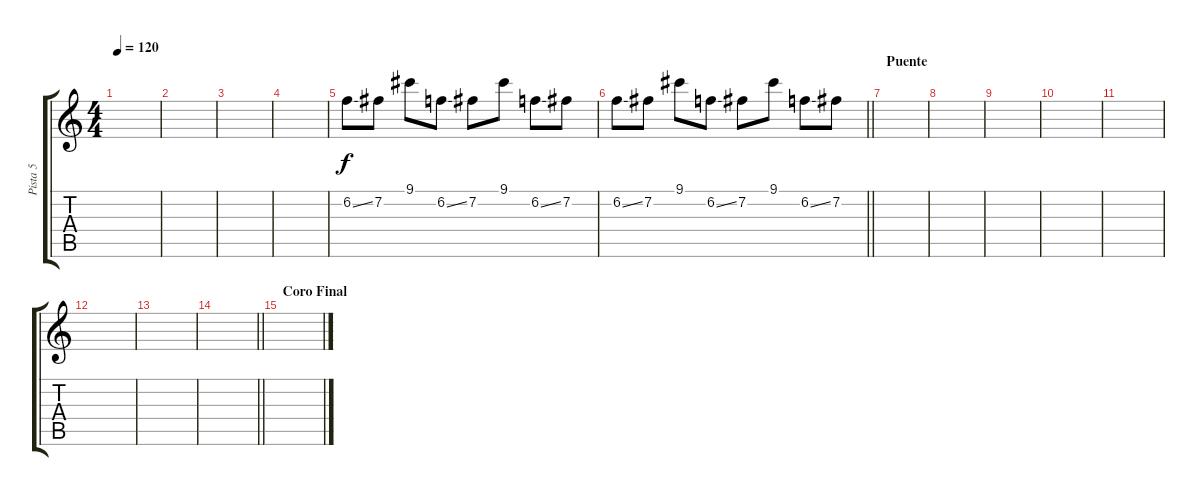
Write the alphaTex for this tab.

\track ("Pista 5" "Pista 5") {instrument overdrivenguitar}
\staff {score tabs}
\tuning (E4 B3 G3 D3 A2 E2) {hide}
\ts (4 4)
\tempo 120
\clef g2
\ks c
|
|
|
|
6.2{ss}.8 7.2.8 9.1.8 6.2{ss}.8 7.2.8 9.1.8 6.2{ss}.8 7.2.8 |
\barLineRight lightlight
6.2{ss}.8 7.2.8 9.1.8 6.2{ss}.8 7.2.8 9.1.8 6.2{ss}.8 7.2.8 |
\section ("" "Puente")
|
|
|
|
|
|
|
\barLineRight lightlight
|
\section ("" "Coro Final")
